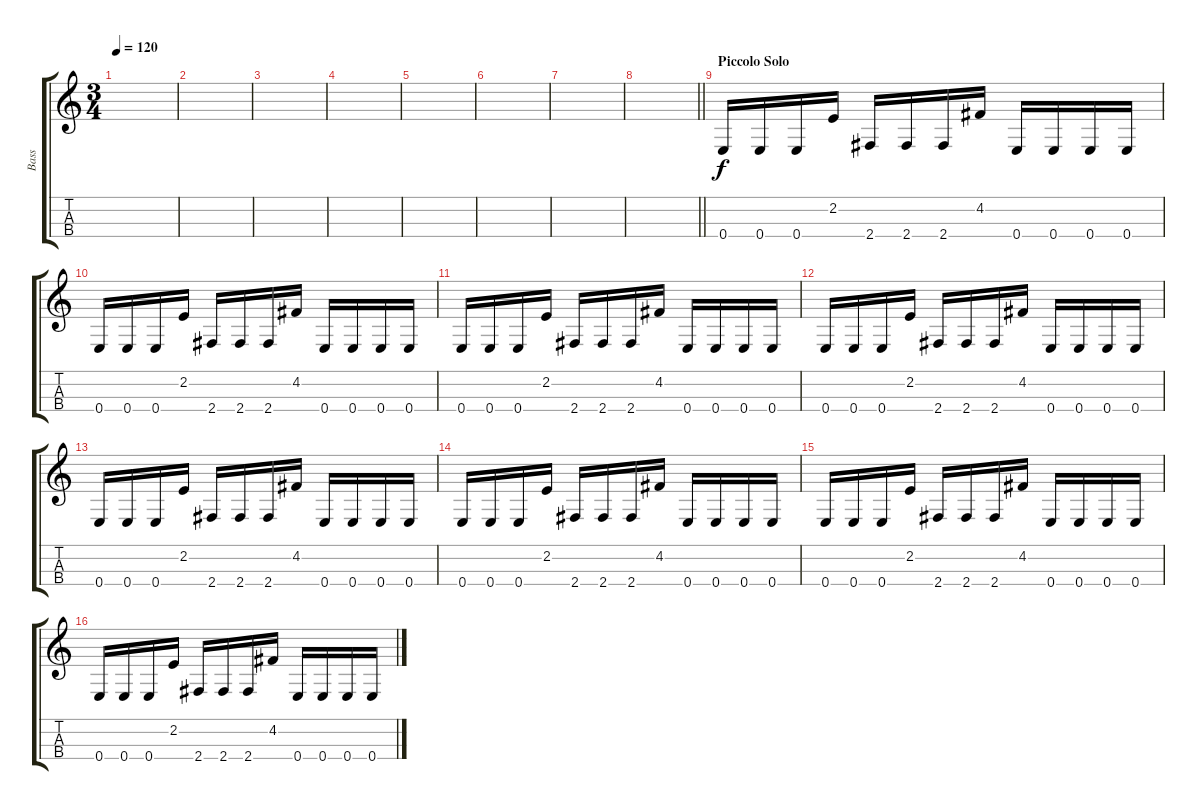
\track ("Bass" "Bass") {instrument slapbass2}
\staff {score tabs}
\tuning (G3 D3 A2 E2) {hide}
\ts (3 4)
\tempo 120
\clef g2
\ks c
|
|
|
|
|
|
|
\barLineRight lightlight
|
\section ("" "Piccolo Solo")
0.4.16 0.4.16 0.4.16 2.2.16 2.4.16 2.4.16 2.4.16 4.2.16 0.4.16 0.4.16 0.4.16 0.4.16 |
0.4.16 0.4.16 0.4.16 2.2.16 2.4.16 2.4.16 2.4.16 4.2.16 0.4.16 0.4.16 0.4.16 0.4.16 |
0.4.16 0.4.16 0.4.16 2.2.16 2.4.16 2.4.16 2.4.16 4.2.16 0.4.16 0.4.16 0.4.16 0.4.16 |
0.4.16 0.4.16 0.4.16 2.2.16 2.4.16 2.4.16 2.4.16 4.2.16 0.4.16 0.4.16 0.4.16 0.4.16 |
0.4.16 0.4.16 0.4.16 2.2.16 2.4.16 2.4.16 2.4.16 4.2.16 0.4.16 0.4.16 0.4.16 0.4.16 |
0.4.16 0.4.16 0.4.16 2.2.16 2.4.16 2.4.16 2.4.16 4.2.16 0.4.16 0.4.16 0.4.16 0.4.16 |
0.4.16 0.4.16 0.4.16 2.2.16 2.4.16 2.4.16 2.4.16 4.2.16 0.4.16 0.4.16 0.4.16 0.4.16 |
0.4.16 0.4.16 0.4.16 2.2.16 2.4.16 2.4.16 2.4.16 4.2.16 0.4.16 0.4.16 0.4.16 0.4.16
